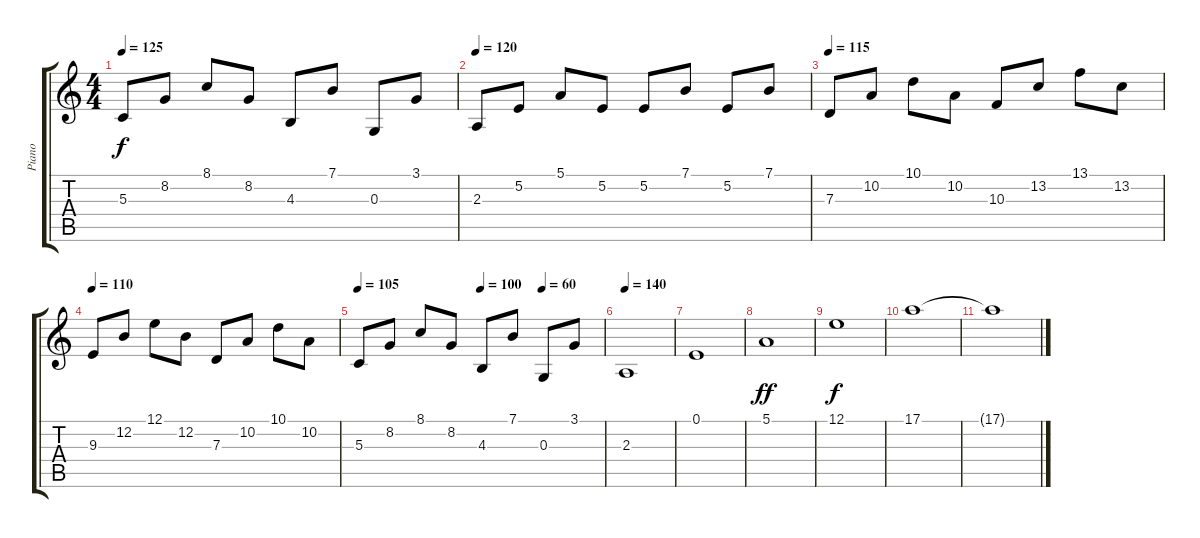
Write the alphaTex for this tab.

\track ("Piano" "Piano") {instrument acousticgrandpiano}
\staff {score tabs}
\tuning (E4 B3 G3 D3 A2 E2) {hide}
\ts (4 4)
\tempo 125
\clef g2
\ks c
5.3.8{dy f} 8.2.8 8.1.8 8.2.8 4.3.8 7.1.8 0.3.8 3.1.8 |
\tempo 120
2.3.8 5.2.8 5.1.8 5.2.8 5.2.8 7.1.8 5.2.8 7.1.8 |
\tempo 115
7.3.8 10.2.8 10.1.8 10.2.8 10.3.8 13.2.8 13.1.8 13.2.8 |
\tempo 110
9.3.8 12.2.8 12.1.8 12.2.8 7.3.8 10.2.8 10.1.8 10.2.8 |
\tempo 105
\tempo (100 0.5)
\tempo (60 0.75)
5.3.8 8.2.8 8.1.8 8.2.8 4.3.8 7.1.8 0.3.8 3.1.8 |
\tempo 140
2.3.1{volume 13 instrument acousticgrandpiano} |
0.1.1 |
5.1.1{dy ff} |
12.1.1{dy f} |
17.1.1 |
17.1{t}.1
